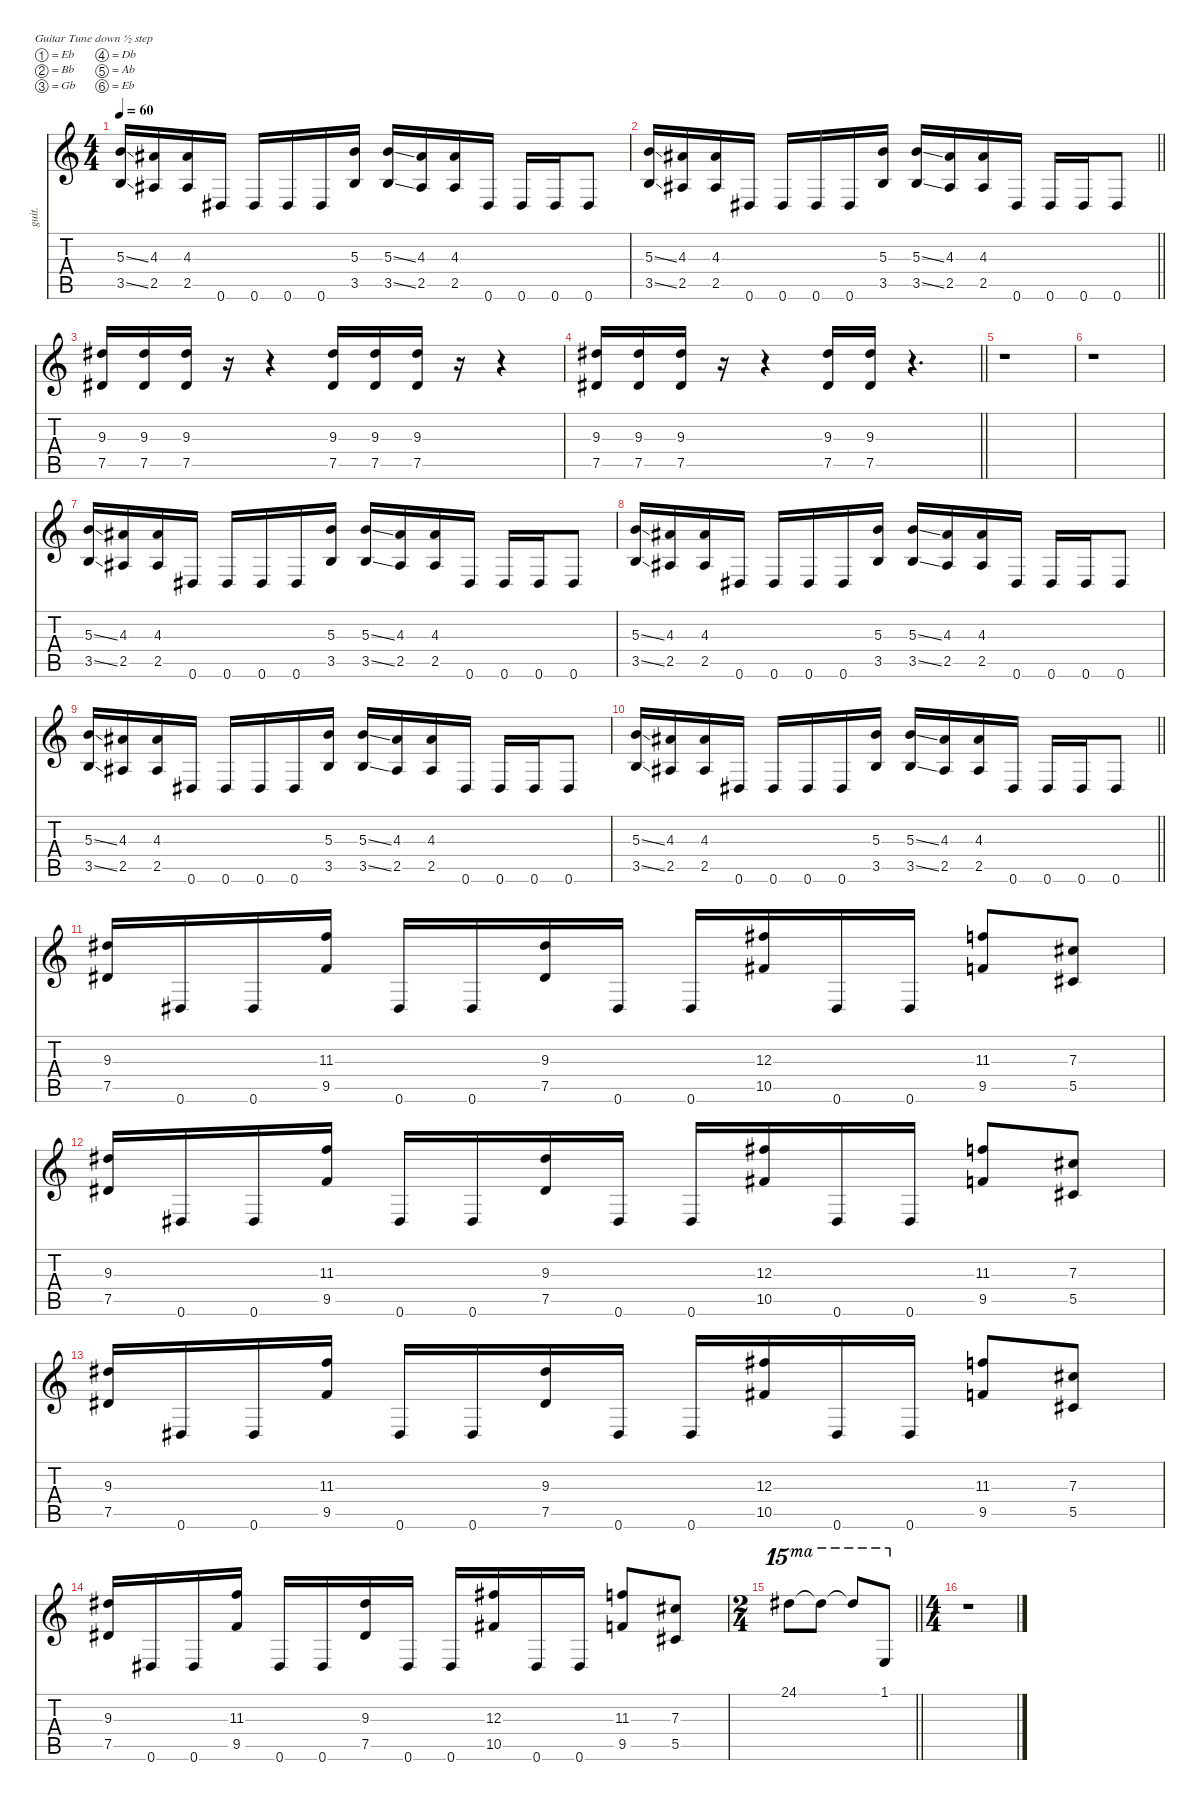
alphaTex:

\defaultSystemsLayout 4
\hideDynamics
\bracketExtendMode nobrackets
\otherSystemsTrackNameOrientation horizontal
\track ("Guitar 1" "guit.") {defaultSystemsLayout 4 instrument distortionguitar}
\staff {score tabs}
\tuning (Eb4 Bb3 Gb3 Db3 Ab2 Eb2)
\ts (4 4)
\tempo 60
\clef g2
\ks c
(5.3{ss} 3.5{ss}).16{dy f beam Up} (4.3{acc #} 2.5{acc #}).16{beam Up} (4.3{acc #} 2.5{acc #}).16{beam Up} 0.6{acc #}.16{beam Up} 0.6{acc #}.16{beam Up} 0.6{acc #}.16{beam Up} 0.6{acc #}.16{beam Up} (5.3 3.5).16{beam Up} (5.3{ss} 3.5{ss}).16{beam Up} (4.3{acc #} 2.5{acc #}).16{beam Up} (4.3{acc #} 2.5{acc #}).16{beam Up} 0.6{acc #}.16{beam Up} 0.6{acc #}.16{beam Up} 0.6{acc #}.16{beam Up} 0.6{acc #}.8{beam Up} |
\barLineRight lightlight
(5.3{ss} 3.5{ss}).16{beam Up} (4.3{acc #} 2.5{acc #}).16{beam Up} (4.3{acc #} 2.5{acc #}).16{beam Up} 0.6{acc #}.16{beam Up} 0.6{acc #}.16{beam Up} 0.6{acc #}.16{beam Up} 0.6{acc #}.16{beam Up} (5.3 3.5).16{beam Up} (5.3{ss} 3.5{ss}).16{beam Up} (4.3{acc #} 2.5{acc #}).16{beam Up} (4.3{acc #} 2.5{acc #}).16{beam Up} 0.6{acc #}.16{beam Up} 0.6{acc #}.16{beam Up} 0.6{acc #}.16{beam Up} 0.6{acc #}.8{beam Up} |
(9.3{acc #} 7.5{acc #}).16{beam Up} (9.3{acc #} 7.5{acc #}).16{beam Up} (9.3{acc #} 7.5{acc #}).16{beam Up} r.16{beam Up} r.4{beam Up} (9.3{acc #} 7.5{acc #}).16{beam Up} (9.3{acc #} 7.5{acc #}).16{beam Up} (9.3{acc #} 7.5{acc #}).16{beam Up} r.16{beam Up} r.4{beam Up} |
\barLineRight lightlight
(9.3{acc #} 7.5{acc #}).16{beam Up} (9.3{acc #} 7.5{acc #}).16{beam Up} (9.3{acc #} 7.5{acc #}).16{beam Up} r.16{beam Up} r.4{beam Up} (9.3{acc #} 7.5{acc #}).16{beam Up} (9.3{acc #} 7.5{acc #}).16{beam Up} r.4{d beam Up} |
r.1{beam Down} |
r.1{beam Down} |
(5.3{ss} 3.5{ss}).16{beam Up} (4.3{acc #} 2.5{acc #}).16{beam Up} (4.3{acc #} 2.5{acc #}).16{beam Up} 0.6{acc #}.16{beam Up} 0.6{acc #}.16{beam Up} 0.6{acc #}.16{beam Up} 0.6{acc #}.16{beam Up} (5.3 3.5).16{beam Up} (5.3{ss} 3.5{ss}).16{beam Up} (4.3{acc #} 2.5{acc #}).16{beam Up} (4.3{acc #} 2.5{acc #}).16{beam Up} 0.6{acc #}.16{beam Up} 0.6{acc #}.16{beam Up} 0.6{acc #}.16{beam Up} 0.6{acc #}.8{beam Up} |
(5.3{ss} 3.5{ss}).16{beam Up} (4.3{acc #} 2.5{acc #}).16{beam Up} (4.3{acc #} 2.5{acc #}).16{beam Up} 0.6{acc #}.16{beam Up} 0.6{acc #}.16{beam Up} 0.6{acc #}.16{beam Up} 0.6{acc #}.16{beam Up} (5.3 3.5).16{beam Up} (5.3{ss} 3.5{ss}).16{beam Up} (4.3{acc #} 2.5{acc #}).16{beam Up} (4.3{acc #} 2.5{acc #}).16{beam Up} 0.6{acc #}.16{beam Up} 0.6{acc #}.16{beam Up} 0.6{acc #}.16{beam Up} 0.6{acc #}.8{beam Up} |
(5.3{ss} 3.5{ss}).16{beam Up} (4.3{acc #} 2.5{acc #}).16{beam Up} (4.3{acc #} 2.5{acc #}).16{beam Up} 0.6{acc #}.16{beam Up} 0.6{acc #}.16{beam Up} 0.6{acc #}.16{beam Up} 0.6{acc #}.16{beam Up} (5.3 3.5).16{beam Up} (5.3{ss} 3.5{ss}).16{beam Up} (4.3{acc #} 2.5{acc #}).16{beam Up} (4.3{acc #} 2.5{acc #}).16{beam Up} 0.6{acc #}.16{beam Up} 0.6{acc #}.16{beam Up} 0.6{acc #}.16{beam Up} 0.6{acc #}.8{beam Up} |
\barLineRight lightlight
(5.3{ss} 3.5{ss}).16{beam Up} (4.3{acc #} 2.5{acc #}).16{beam Up} (4.3{acc #} 2.5{acc #}).16{beam Up} 0.6{acc #}.16{beam Up} 0.6{acc #}.16{beam Up} 0.6{acc #}.16{beam Up} 0.6{acc #}.16{beam Up} (5.3 3.5).16{beam Up} (5.3{ss} 3.5{ss}).16{beam Up} (4.3{acc #} 2.5{acc #}).16{beam Up} (4.3{acc #} 2.5{acc #}).16{beam Up} 0.6{acc #}.16{beam Up} 0.6{acc #}.16{beam Up} 0.6{acc #}.16{beam Up} 0.6{acc #}.8{beam Up} |
(9.3{acc #} 7.5{acc #}).16{beam Up} 0.6{acc #}.16{beam Up} 0.6{acc #}.16{beam Up} (11.3 9.5).16{beam Up} 0.6{acc #}.16{beam Up} 0.6{acc #}.16{beam Up} (9.3{acc #} 7.5{acc #}).16{beam Up} 0.6{acc #}.16{beam Up} 0.6{acc #}.16{beam Up} (12.3{acc #} 10.5{acc #}).16{beam Up} 0.6{acc #}.16{beam Up} 0.6{acc #}.16{beam Up} (11.3 9.5).8{beam Up} (7.3{acc #} 5.5{acc #}).8{beam Up} |
(9.3{acc #} 7.5{acc #}).16{beam Up} 0.6{acc #}.16{beam Up} 0.6{acc #}.16{beam Up} (11.3 9.5).16{beam Up} 0.6{acc #}.16{beam Up} 0.6{acc #}.16{beam Up} (9.3{acc #} 7.5{acc #}).16{beam Up} 0.6{acc #}.16{beam Up} 0.6{acc #}.16{beam Up} (12.3{acc #} 10.5{acc #}).16{beam Up} 0.6{acc #}.16{beam Up} 0.6{acc #}.16{beam Up} (11.3 9.5).8{beam Up} (7.3{acc #} 5.5{acc #}).8{beam Up} |
(9.3{acc #} 7.5{acc #}).16{beam Up} 0.6{acc #}.16{beam Up} 0.6{acc #}.16{beam Up} (11.3 9.5).16{beam Up} 0.6{acc #}.16{beam Up} 0.6{acc #}.16{beam Up} (9.3{acc #} 7.5{acc #}).16{beam Up} 0.6{acc #}.16{beam Up} 0.6{acc #}.16{beam Up} (12.3{acc #} 10.5{acc #}).16{beam Up} 0.6{acc #}.16{beam Up} 0.6{acc #}.16{beam Up} (11.3 9.5).8{beam Up} (7.3{acc #} 5.5{acc #}).8{beam Up} |
(9.3{acc #} 7.5{acc #}).16{beam Up} 0.6{acc #}.16{beam Up} 0.6{acc #}.16{beam Up} (11.3 9.5).16{beam Up} 0.6{acc #}.16{beam Up} 0.6{acc #}.16{beam Up} (9.3{acc #} 7.5{acc #}).16{beam Up} 0.6{acc #}.16{beam Up} 0.6{acc #}.16{beam Up} (12.3{acc #} 10.5{acc #}).16{beam Up} 0.6{acc #}.16{beam Up} 0.6{acc #}.16{beam Up} (11.3 9.5).8{beam Up} (7.3{acc #} 5.5{acc #}).8{beam Up} |
\ts (2 4)
\barLineRight lightlight
24.1{acc #}.8{ot 15ma beam Down} 24.1{t acc #}.8{ot 15ma beam Down} 24.1{t acc #}.8{ot 15ma beam Up} 1.1.8{ot 15ma beam Up} |
\ts (4 4)
r.1{beam Down}
